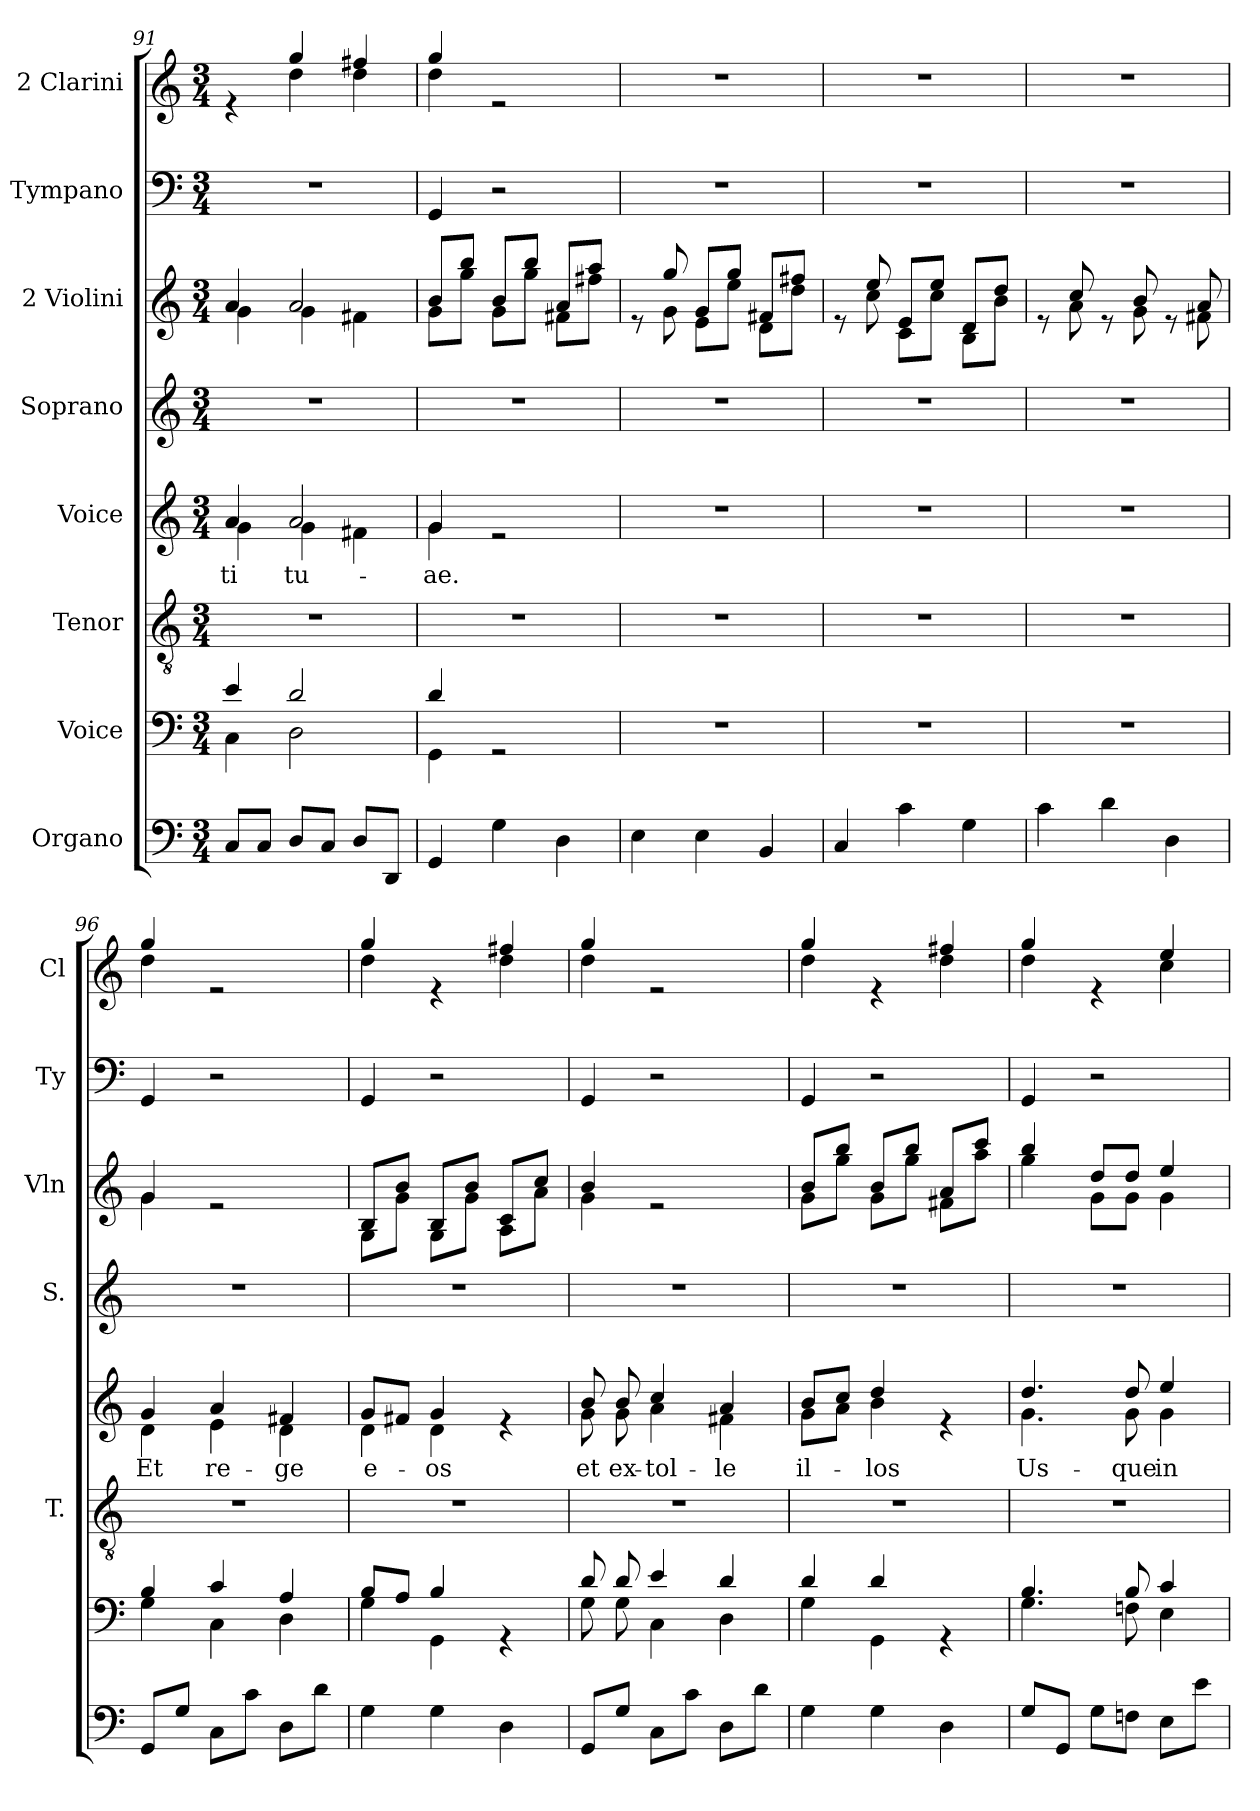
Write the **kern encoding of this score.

**kern	**kern	**kern	**kern	**text	**kern	**kern	**kern	**kern
*part8	*part7	*part6	*part5	*part5	*part4	*part3	*part2	*part1
*staff8	*staff7	*staff6	*staff5	*staff5	*staff4	*staff3	*staff2	*staff1
*I"Organo	*I"Voice	*I"Tenor	*I"Voice	*	*I"Soprano	*I"2 Violini	*I"Tympano	*I"2 Clarini
*	*	*I'T.	*	*	*I'S.	*I'Vln	*I'Ty	*I'Cl
*clefF4	*clefF4	*clefGv2	*clefG2	*	*clefG2	*clefG2	*clefF4	*clefG2
*k[]	*k[]	*k[]	*k[]	*	*k[]	*k[]	*k[]	*k[]
*M3/4	*M3/4	*M3/4	*M3/4	*	*M3/4	*M3/4	*M3/4	*M3/4
=91	=91	=91	=91	=91	=91	=91	=91	=91
*	*^	*	*^	*	*	*	*	*
!	!	!	!	!	!	!LO:LY:b	!	!	!	!
*	*	*	*	*	*	*	*	*^	*	*^
8C/L	4e/	4C\	2.r	4a/	4g\	-ti	2.r	4a/	4g\	2.r	4re	4ryy
8C/J	.	.	.	.	.	.	.	.	.	.	.	.
!	!	!	!	!	!	!LO:LY:b	!	!	!	!	!	!
8D/L	2d/	2D\	.	2a/	4g\	tu-	.	2a/	4g\	.	4gg/	4dd\
8C/J	.	.	.	.	.	.	.	.	.	.	.	.
8D/L	.	.	.	.	4f#X\	.	.	.	4f#X\	.	4ff#X/	4dd\
8DD/J	.	.	.	.	.	.	.	.	.	.	.	.
=92	=92	=92	=92	=92	=92	=92	=92	=92	=92	=92	=92	=92
!	!	!	!	!	!	!LO:LY:b	!	!	!	!	!	!
4GG/	4d/	4GG\	2.r	4g/	4g\	-ae.	2.r	8b/L	8g\L	4GG/	4gg/	4dd\
.	.	.	.	.	.	.	.	8bb/J	8gg\J	.	.	.
4G\	2rGG	2ryy	.	2re	2ryy	.	.	8b/L	8g\L	2r	2re	2ryy
.	.	.	.	.	.	.	.	8bb/J	8gg\J	.	.	.
4D\	.	.	.	.	.	.	.	8a/L	8f#X\L	.	.	.
.	.	.	.	.	.	.	.	8aa/J	8ff#X\J	.	.	.
*	*v	*v	*	*v	*v	*	*	*	*	*	*v	*v
=93	=93	=93	=93	=93	=93	=93	=93	=93	=93
4E\	2.r	2.r	2.r	.	2.r	8re	8ryy	2.r	2.r
.	.	.	.	.	.	8gg/	8g\	.	.
4E\	.	.	.	.	.	8g/L	8e\L	.	.
.	.	.	.	.	.	8gg/J	8ee\J	.	.
4BB/	.	.	.	.	.	8f#X/L	8d\L	.	.
.	.	.	.	.	.	8ff#X/J	8dd\J	.	.
!!LO:LB:g=z
=94	=94	=94	=94	=94	=94	=94	=94	=94	=94
4C/	2.r	2.r	2.r	.	2.r	8re	8ryy	2.r	2.r
.	.	.	.	.	.	8ee/	8cc\	.	.
4c\	.	.	.	.	.	8e/L	8c\L	.	.
.	.	.	.	.	.	8ee/J	8cc\J	.	.
4G\	.	.	.	.	.	8d/L	8B\L	.	.
.	.	.	.	.	.	8dd/J	8b\J	.	.
=95	=95	=95	=95	=95	=95	=95	=95	=95	=95
4c\	2.r	2.r	2.r	.	2.r	8re	8ryy	2.r	2.r
.	.	.	.	.	.	8cc/	8a\	.	.
4d\	.	.	.	.	.	8re	8ryy	.	.
.	.	.	.	.	.	8b/	8g\	.	.
4D\	.	.	.	.	.	8re	8ryy	.	.
.	.	.	.	.	.	8a/	8f#X\	.	.
=96	=96	=96	=96	=96	=96	=96	=96	=96	=96
*	*^	*	*^	*	*	*	*	*	*
!	!	!	!	!	!	!LO:LY:b	!	!	!	!	!
*	*	*	*	*	*	*	*	*	*	*	*^
8GG/L	4B/	4G\	2.r	4g/	4d\	Et	2.r	4g/	4g\	4GG/	4gg/	4dd\
8G/J	.	.	.	.	.	.	.	.	.	.	.	.
!	!	!	!	!	!	!LO:LY:b	!	!	!	!	!	!
8C\L	4c/	4C\	.	4a/	4e\	re-	.	2re	2ryy	2r	2re	2ryy
8c\J	.	.	.	.	.	.	.	.	.	.	.	.
!	!	!	!	!	!	!LO:LY:b	!	!	!	!	!	!
8D\L	4A/	4D\	.	4f#X/	4d\	-ge	.	.	.	.	.	.
8d\J	.	.	.	.	.	.	.	.	.	.	.	.
=97	=97	=97	=97	=97	=97	=97	=97	=97	=97	=97	=97	=97
!	!	!	!	!	!	!LO:LY:b	!	!	!	!	!	!
4G\	8B/L	4G\	2.r	8g/L	4d\	e-	2.r	8B/L	8G\L	4GG/	4gg/	4dd\
.	8A/J	.	.	8f#X/J	.	.	.	8b/J	8g\J	.	.	.
!	!	!	!	!	!	!LO:LY:b	!	!	!	!	!	!
4G\	4B/	4GG\	.	4g/	4d\	-os	.	8B/L	8G\L	2r	4re	4ryy
.	.	.	.	.	.	.	.	8b/J	8g\J	.	.	.
4D\	4rGG	4ryy	.	4re	4ryy	.	.	8c/L	8A\L	.	4ff#X/	4dd\
.	.	.	.	.	.	.	.	8cc/J	8a\J	.	.	.
=98	=98	=98	=98	=98	=98	=98	=98	=98	=98	=98	=98	=98
!	!	!	!	!	!	!LO:LY:b	!	!	!	!	!	!
8GG/L	8d/	8G\	2.r	8b/	8g\	et	2.r	4b/	4g\	4GG/	4gg/	4dd\
!	!	!	!	!	!	!LO:LY:b	!	!	!	!	!	!
8G/J	8d/	8G\	.	8b/	8g\	ex-	.	.	.	.	.	.
!	!	!	!	!	!	!LO:LY:b	!	!	!	!	!	!
8C\L	4e/	4C\	.	4cc/	4a\	-tol-	.	2re	2ryy	2r	2re	2ryy
8c\J	.	.	.	.	.	.	.	.	.	.	.	.
!	!	!	!	!	!	!LO:LY:b	!	!	!	!	!	!
8D\L	4d/	4D\	.	4a/	4f#X\	-le	.	.	.	.	.	.
8d\J	.	.	.	.	.	.	.	.	.	.	.	.
!!LO:PB:g=z	!!
=99	=99	=99	=99	=99	=99	=99	=99	=99	=99	=99	=99	=99
!	!	!	!	!	!	!LO:LY:b	!	!	!	!	!	!
4G\	4d/	4G\	2.r	8b/L	8g\L	il-	2.r	8b/L	8g\L	4GG/	4gg/	4dd\
.	.	.	.	8cc/J	8a\J	.	.	8bb/J	8gg\J	.	.	.
!	!	!	!	!	!	!LO:LY:b	!	!	!	!	!	!
4G\	4d/	4GG\	.	4dd/	4b\	-los	.	8b/L	8g\L	2r	4re	4ryy
.	.	.	.	.	.	.	.	8bb/J	8gg\J	.	.	.
4D\	4rGG	4ryy	.	4re	4ryy	.	.	8a/L	8f#X\L	.	4ff#X/	4dd\
.	.	.	.	.	.	.	.	8ccc/J	8aa\J	.	.	.
=100	=100	=100	=100	=100	=100	=100	=100	=100	=100	=100	=100	=100
!	!	!	!	!	!	!LO:LY:b	!	!	!	!	!	!
8G/L	4.B/	4.G\	2.r	4.dd/	4.g\	Us-	2.r	4bb/	4gg\	4GG/	4gg/	4dd\
8GG/J	.	.	.	.	.	.	.	.	.	.	.	.
8G\L	.	.	.	.	.	.	.	8dd/L	8g\L	2r	4re	4ryy
!	!	!	!	!	!	!LO:LY:b	!	!	!	!	!	!
8Fn\J	8B/	8Fn\	.	8dd/	8g\	-que	.	8dd/J	8g\J	.	.	.
!	!	!	!	!	!	!LO:LY:b	!	!	!	!	!	!
8E\L	4c/	4E\	.	4ee/	4g\	in	.	4ee/	4g\	.	4ee/	4cc\
8e\J	.	.	.	.	.	.	.	.	.	.	.	.
*	*v	*v	*	*v	*v	*	*	*v	*v	*	*v	*v
=	=	=	=	=	=	=	=	=
*-	*-	*-	*-	*-	*-	*-	*-	*-
